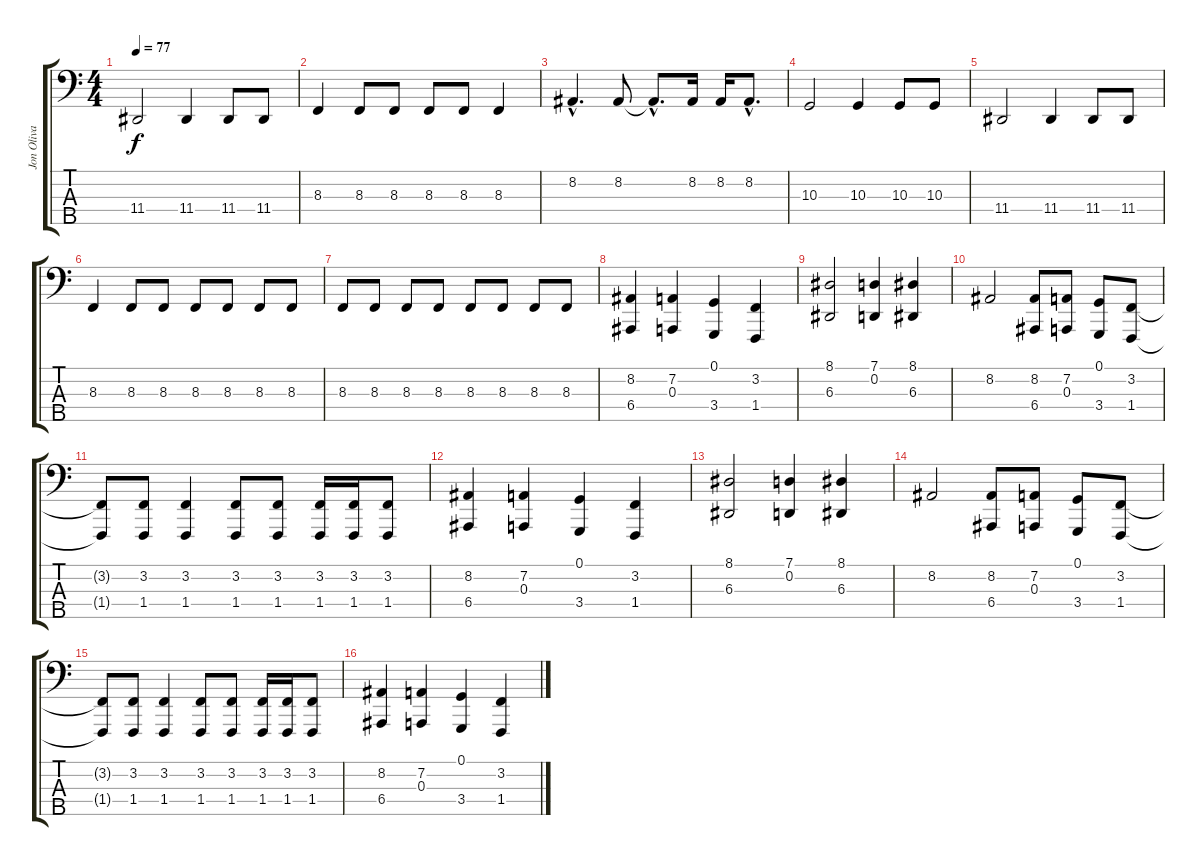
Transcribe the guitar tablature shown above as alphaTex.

\track ("Jon Oliva" "Jon Oliva") {instrument acousticgrandpiano}
\staff {score tabs}
\tuning (G2 D2 A1 E1 D0) {hide}
\ts (4 4)
\tempo 77
\clef f4
\ks c
11.4.2{dy f} 11.4.4 11.4.8 11.4.8 |
8.3.4 8.3.8 8.3.8 8.3.8 8.3.8 8.3.4 |
8.2{hac}.4{d} 8.2.8 8.2{hac t}.8{d} 8.2.16 8.2.16 8.2{hac}.8{d} |
10.3.2 10.3.4 10.3.8 10.3.8 |
11.4.2 11.4.4 11.4.8 11.4.8 |
8.3.4 8.3.8 8.3.8 8.3.8 8.3.8 8.3.8 8.3.8 |
8.3.8 8.3.8 8.3.8 8.3.8 8.3.8 8.3.8 8.3.8 8.3.8 |
(8.2 6.4).4 (7.2 0.3).4 (0.1 3.4).4 (3.2 1.4).4 |
(8.1 6.3).2 (7.1 0.2).4 (8.1 6.3).4 |
8.2.2 (8.2 6.4).8 (7.2 0.3).8 (0.1 3.4).8 (3.2 1.4).8 |
(3.2{t} 1.4{t}).8 (3.2 1.4).8 (3.2 1.4).4 (3.2 1.4).8 (3.2 1.4).8 (3.2 1.4).16 (3.2 1.4).16 (3.2 1.4).8 |
(8.2 6.4).4 (7.2 0.3).4 (0.1 3.4).4 (3.2 1.4).4 |
(8.1 6.3).2 (7.1 0.2).4 (8.1 6.3).4 |
8.2.2 (8.2 6.4).8 (7.2 0.3).8 (0.1 3.4).8 (3.2 1.4).8 |
(3.2{t} 1.4{t}).8 (3.2 1.4).8 (3.2 1.4).4 (3.2 1.4).8 (3.2 1.4).8 (3.2 1.4).16 (3.2 1.4).16 (3.2 1.4).8 |
(8.2 6.4).4 (7.2 0.3).4 (0.1 3.4).4 (3.2 1.4).4
